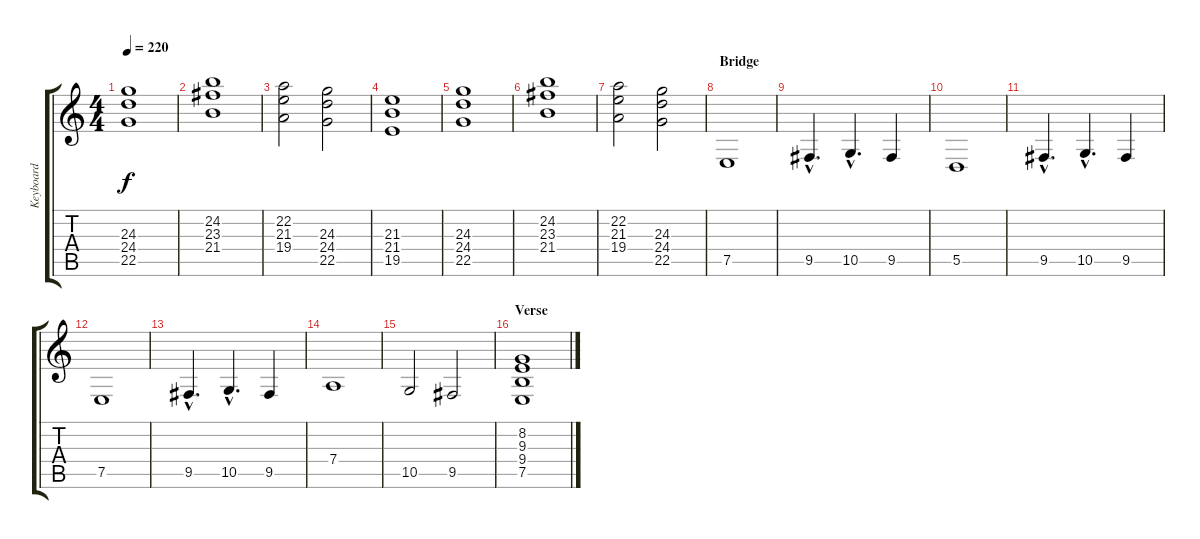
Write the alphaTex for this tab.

\track ("Keyboard" "Keyboard") {instrument synthbrass1}
\staff {score tabs}
\tuning (E4 B3 G3 D3 A2 E2) {hide}
\ts (4 4)
\tempo 220
\clef g2
\ks c
(24.3 24.4 22.5).1{dy f} |
(24.2 23.3 21.4).1 |
(22.2 21.3 19.4).2 (24.3 24.4 22.5).2 |
(21.3 21.4 19.5).1 |
(24.3 24.4 22.5).1 |
(24.2 23.3 21.4).1 |
(22.2 21.3 19.4).2 (24.3 24.4 22.5).2 |
\section ("" "Bridge")
7.5.1 |
9.5{hac}.4{d} 10.5{hac}.4{d} 9.5.4 |
5.5.1 |
9.5{hac}.4{d} 10.5{hac}.4{d} 9.5.4 |
7.5.1 |
9.5{hac}.4{d} 10.5{hac}.4{d} 9.5.4 |
7.4.1 |
10.5.2 9.5.2 |
\section ("" "Verse")
(8.2 9.3 9.4 7.5).1
